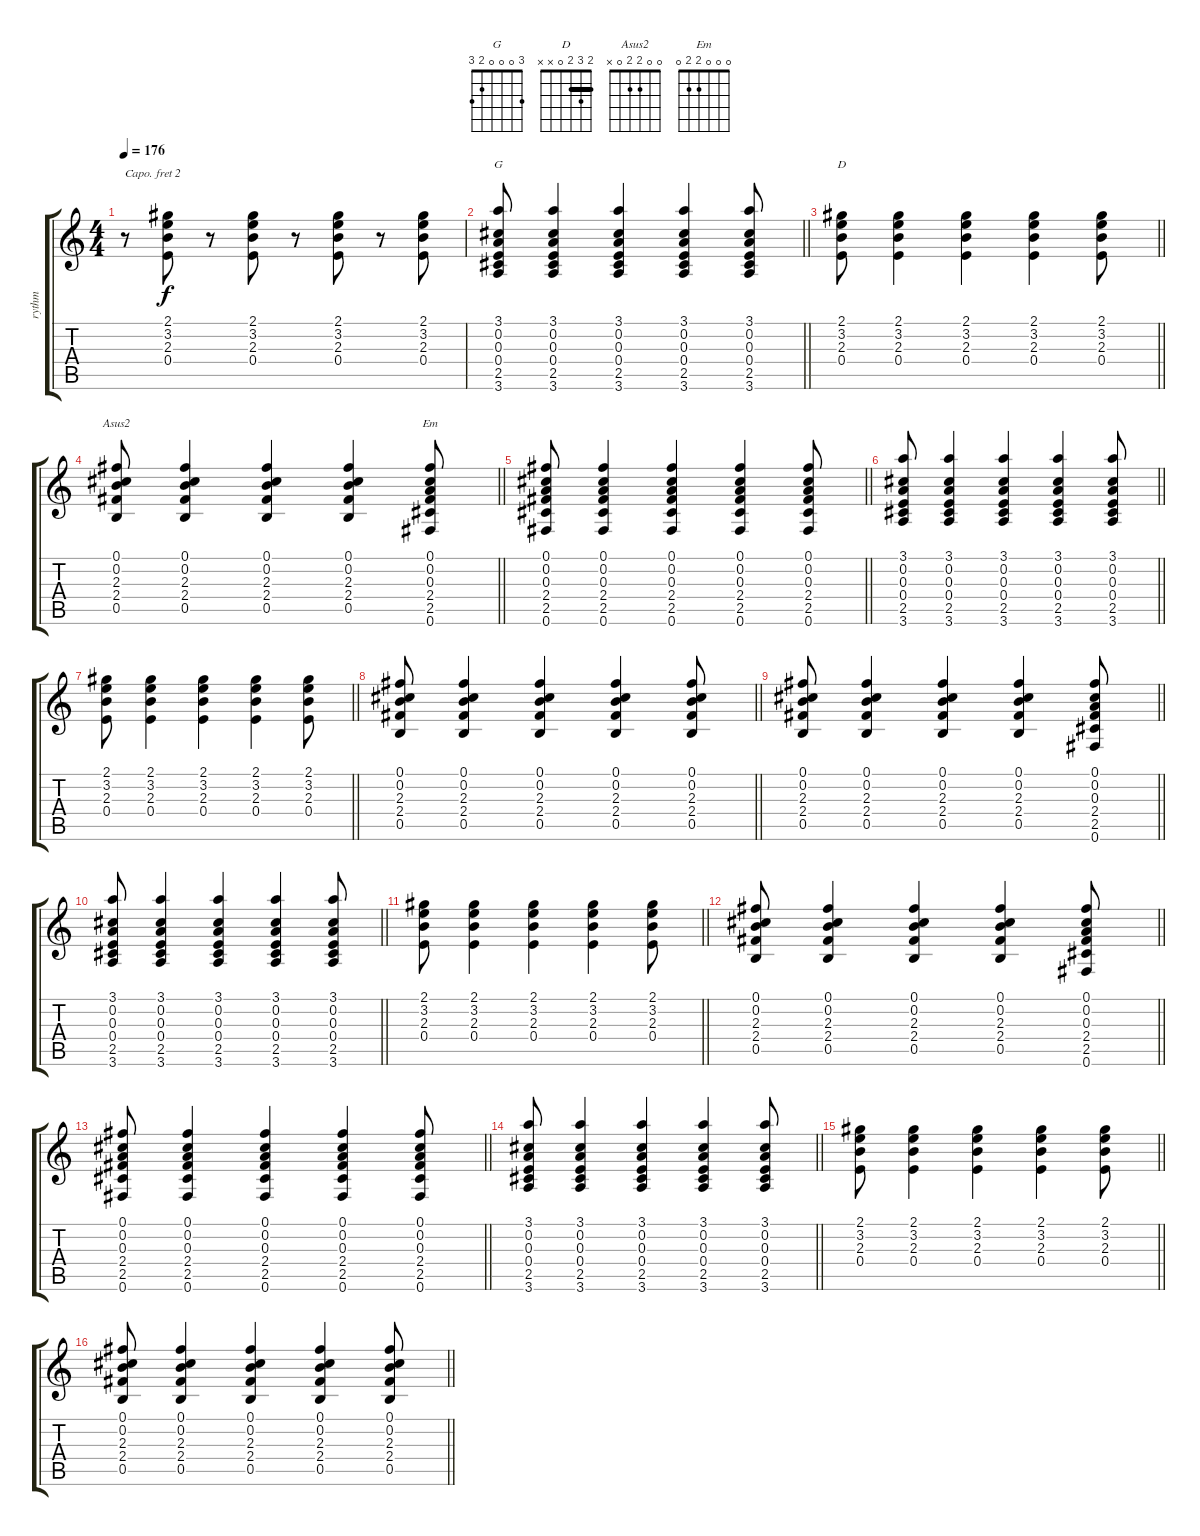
\track ("rythm" "rythm") {instrument acousticguitarsteel}
\staff {score tabs}
\capo 2
\tuning (E4 B3 G3 D3 A2 E2) {hide}
\chord ("G" 3 0 0 0 2 3)
\chord ("D" 2 3 2 0 x x) {barre 2}
\chord ("Asus2" 0 0 2 2 0 x)
\chord ("Em" 0 0 0 2 2 0)
\ts (4 4)
\tempo 176
\clef g2
\ks c
r.8{dy f} (2.1 3.2 2.3 0.4).8 r.8 (2.1 3.2 2.3 0.4).8 r.8 (2.1 3.2 2.3 0.4).8 r.8 (2.1 3.2 2.3 0.4).8 |
\barLineRight lightlight
(3.1 0.2 0.3 0.4 2.5 3.6).8{ch "G"} (3.1 0.2 0.3 0.4 2.5 3.6).4 (3.1 0.2 0.3 0.4 2.5 3.6).4 (3.1 0.2 0.3 0.4 2.5 3.6).4 (3.1 0.2 0.3 0.4 2.5 3.6).8 |
\barLineRight lightlight
(2.1 3.2 2.3 0.4).8{ch "D"} (2.1 3.2 2.3 0.4).4 (2.1 3.2 2.3 0.4).4 (2.1 3.2 2.3 0.4).4 (2.1 3.2 2.3 0.4).8 |
\barLineRight lightlight
(0.1 0.2 2.3 2.4 0.5).8{ch "Asus2"} (0.1 0.2 2.3 2.4 0.5).4 (0.1 0.2 2.3 2.4 0.5).4 (0.1 0.2 2.3 2.4 0.5).4 (0.1 0.2 0.3 2.4 2.5 0.6).8{ch "Em"} |
\barLineRight lightlight
(0.1 0.2 0.3 2.4 2.5 0.6).8 (0.1 0.2 0.3 2.4 2.5 0.6).4 (0.1 0.2 0.3 2.4 2.5 0.6).4 (0.1 0.2 0.3 2.4 2.5 0.6).4 (0.1 0.2 0.3 2.4 2.5 0.6).8 |
\barLineRight lightlight
(3.1 0.2 0.3 0.4 2.5 3.6).8 (3.1 0.2 0.3 0.4 2.5 3.6).4 (3.1 0.2 0.3 0.4 2.5 3.6).4 (3.1 0.2 0.3 0.4 2.5 3.6).4 (3.1 0.2 0.3 0.4 2.5 3.6).8 |
\barLineRight lightlight
(2.1 3.2 2.3 0.4).8 (2.1 3.2 2.3 0.4).4 (2.1 3.2 2.3 0.4).4 (2.1 3.2 2.3 0.4).4 (2.1 3.2 2.3 0.4).8 |
\barLineRight lightlight
(0.1 0.2 2.3 2.4 0.5).8 (0.1 0.2 2.3 2.4 0.5).4 (0.1 0.2 2.3 2.4 0.5).4 (0.1 0.2 2.3 2.4 0.5).4 (0.1 0.2 2.3 2.4 0.5).8 |
\barLineRight lightlight
(0.1 0.2 2.3 2.4 0.5).8 (0.1 0.2 2.3 2.4 0.5).4 (0.1 0.2 2.3 2.4 0.5).4 (0.1 0.2 2.3 2.4 0.5).4 (0.1 0.2 0.3 2.4 2.5 0.6).8 |
\barLineRight lightlight
(3.1 0.2 0.3 0.4 2.5 3.6).8 (3.1 0.2 0.3 0.4 2.5 3.6).4 (3.1 0.2 0.3 0.4 2.5 3.6).4 (3.1 0.2 0.3 0.4 2.5 3.6).4 (3.1 0.2 0.3 0.4 2.5 3.6).8 |
\barLineRight lightlight
(2.1 3.2 2.3 0.4).8 (2.1 3.2 2.3 0.4).4 (2.1 3.2 2.3 0.4).4 (2.1 3.2 2.3 0.4).4 (2.1 3.2 2.3 0.4).8 |
\barLineRight lightlight
(0.1 0.2 2.3 2.4 0.5).8 (0.1 0.2 2.3 2.4 0.5).4 (0.1 0.2 2.3 2.4 0.5).4 (0.1 0.2 2.3 2.4 0.5).4 (0.1 0.2 0.3 2.4 2.5 0.6).8 |
\barLineRight lightlight
(0.1 0.2 0.3 2.4 2.5 0.6).8 (0.1 0.2 0.3 2.4 2.5 0.6).4 (0.1 0.2 0.3 2.4 2.5 0.6).4 (0.1 0.2 0.3 2.4 2.5 0.6).4 (0.1 0.2 0.3 2.4 2.5 0.6).8 |
\barLineRight lightlight
(3.1 0.2 0.3 0.4 2.5 3.6).8 (3.1 0.2 0.3 0.4 2.5 3.6).4 (3.1 0.2 0.3 0.4 2.5 3.6).4 (3.1 0.2 0.3 0.4 2.5 3.6).4 (3.1 0.2 0.3 0.4 2.5 3.6).8 |
\barLineRight lightlight
(2.1 3.2 2.3 0.4).8 (2.1 3.2 2.3 0.4).4 (2.1 3.2 2.3 0.4).4 (2.1 3.2 2.3 0.4).4 (2.1 3.2 2.3 0.4).8 |
\barLineRight lightlight
(0.1 0.2 2.3 2.4 0.5).8 (0.1 0.2 2.3 2.4 0.5).4 (0.1 0.2 2.3 2.4 0.5).4 (0.1 0.2 2.3 2.4 0.5).4 (0.1 0.2 2.3 2.4 0.5).8
